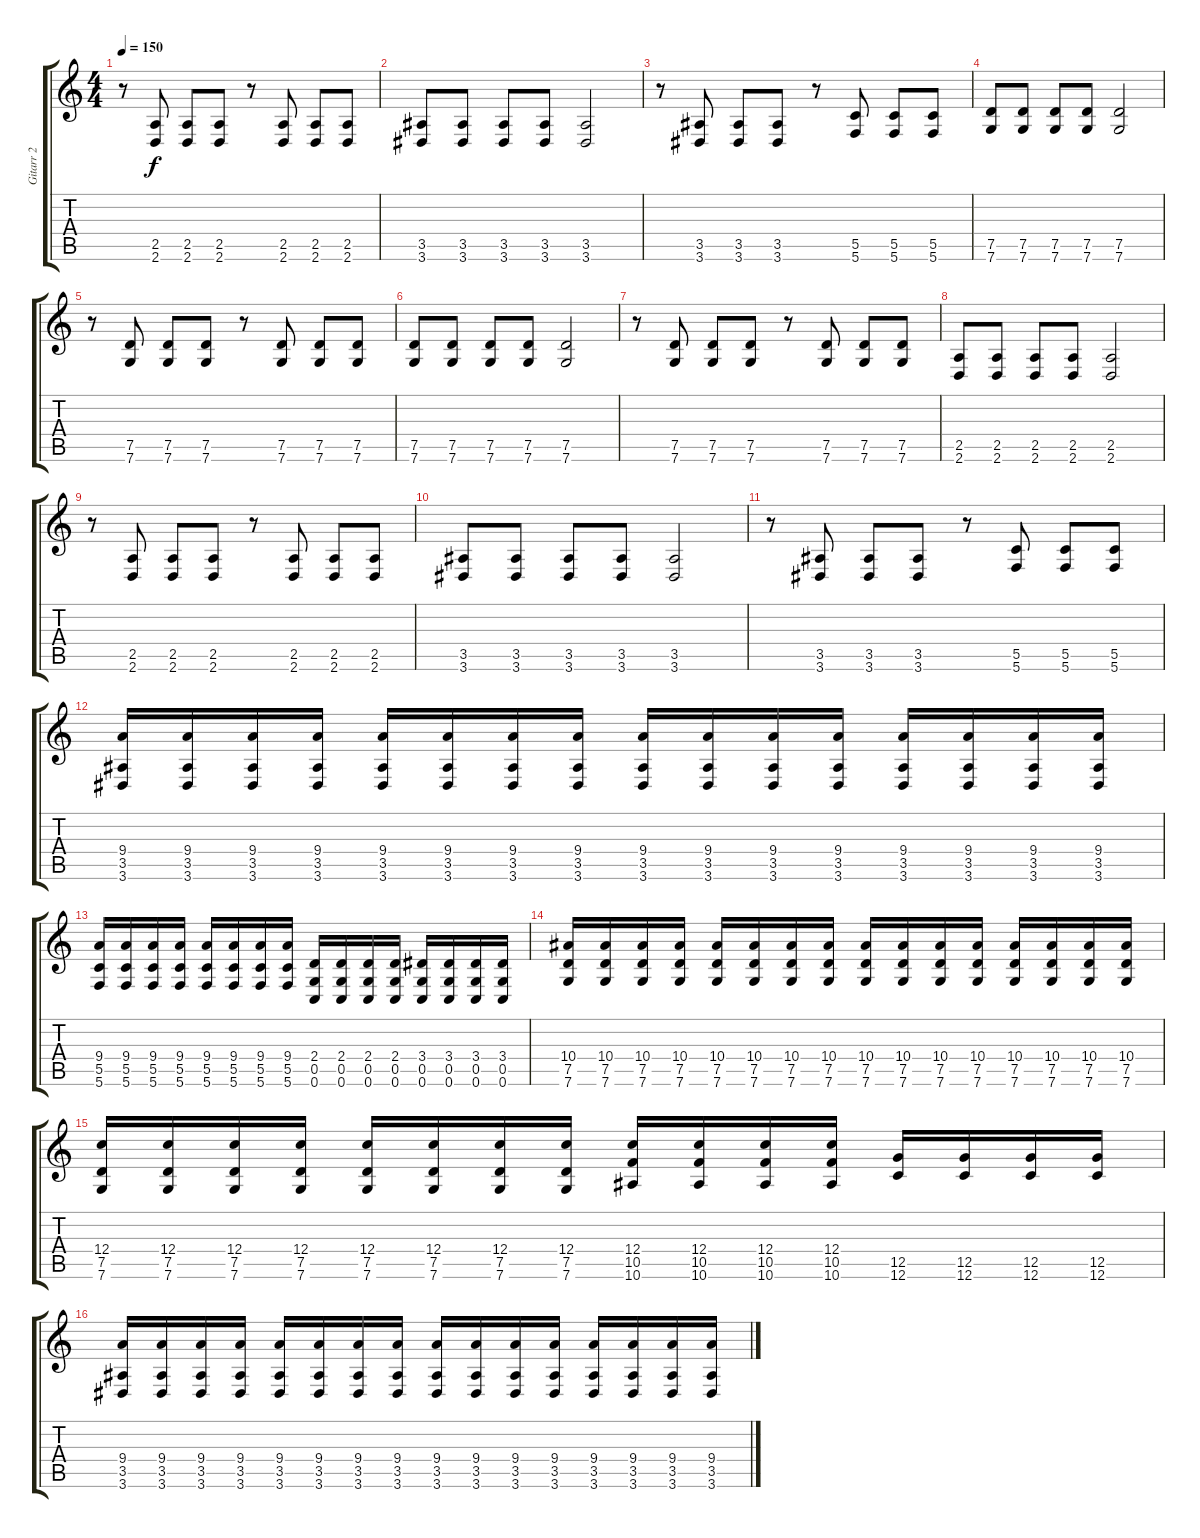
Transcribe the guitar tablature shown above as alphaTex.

\track ("Gitarr 2" "Gitarr 2") {instrument distortionguitar}
\staff {score tabs}
\tuning (D4 A3 F3 C3 G2 C2) {hide}
\ts (4 4)
\tempo 150
\clef g2
\ks c
r.8{dy f} (2.5 2.6).8 (2.5 2.6).8 (2.5 2.6).8 r.8 (2.5 2.6).8 (2.5 2.6).8 (2.5 2.6).8 |
(3.5 3.6).8 (3.5 3.6).8 (3.5 3.6).8 (3.5 3.6).8 (3.5 3.6).2 |
r.8 (3.5 3.6).8 (3.5 3.6).8 (3.5 3.6).8 r.8 (5.5 5.6).8 (5.5 5.6).8 (5.5 5.6).8 |
(7.5 7.6).8 (7.5 7.6).8 (7.5 7.6).8 (7.5 7.6).8 (7.5 7.6).2 |
r.8 (7.5 7.6).8 (7.5 7.6).8 (7.5 7.6).8 r.8 (7.5 7.6).8 (7.5 7.6).8 (7.5 7.6).8 |
(7.5 7.6).8 (7.5 7.6).8 (7.5 7.6).8 (7.5 7.6).8 (7.5 7.6).2 |
r.8 (7.5 7.6).8 (7.5 7.6).8 (7.5 7.6).8 r.8 (7.5 7.6).8 (7.5 7.6).8 (7.5 7.6).8 |
(2.5 2.6).8 (2.5 2.6).8 (2.5 2.6).8 (2.5 2.6).8 (2.5 2.6).2 |
r.8 (2.5 2.6).8 (2.5 2.6).8 (2.5 2.6).8 r.8 (2.5 2.6).8 (2.5 2.6).8 (2.5 2.6).8 |
(3.5 3.6).8 (3.5 3.6).8 (3.5 3.6).8 (3.5 3.6).8 (3.5 3.6).2 |
r.8 (3.5 3.6).8 (3.5 3.6).8 (3.5 3.6).8 r.8 (5.5 5.6).8 (5.5 5.6).8 (5.5 5.6).8 |
(9.4 3.5 3.6).16 (9.4 3.5 3.6).16 (9.4 3.5 3.6).16 (9.4 3.5 3.6).16 (9.4 3.5 3.6).16 (9.4 3.5 3.6).16 (9.4 3.5 3.6).16 (9.4 3.5 3.6).16 (9.4 3.5 3.6).16 (9.4 3.5 3.6).16 (9.4 3.5 3.6).16 (9.4 3.5 3.6).16 (9.4 3.5 3.6).16 (9.4 3.5 3.6).16 (9.4 3.5 3.6).16 (9.4 3.5 3.6).16 |
(9.4 5.5 5.6).16 (9.4 5.5 5.6).16 (9.4 5.5 5.6).16 (9.4 5.5 5.6).16 (9.4 5.5 5.6).16 (9.4 5.5 5.6).16 (9.4 5.5 5.6).16 (9.4 5.5 5.6).16 (2.4 0.5 0.6).16 (2.4 0.5 0.6).16 (2.4 0.5 0.6).16 (2.4 0.5 0.6).16 (3.4 0.5 0.6).16 (3.4 0.5 0.6).16 (3.4 0.5 0.6).16 (3.4 0.5 0.6).16 |
(10.4 7.5 7.6).16 (10.4 7.5 7.6).16 (10.4 7.5 7.6).16 (10.4 7.5 7.6).16 (10.4 7.5 7.6).16 (10.4 7.5 7.6).16 (10.4 7.5 7.6).16 (10.4 7.5 7.6).16 (10.4 7.5 7.6).16 (10.4 7.5 7.6).16 (10.4 7.5 7.6).16 (10.4 7.5 7.6).16 (10.4 7.5 7.6).16 (10.4 7.5 7.6).16 (10.4 7.5 7.6).16 (10.4 7.5 7.6).16 |
(12.4 7.5 7.6).16 (12.4 7.5 7.6).16 (12.4 7.5 7.6).16 (12.4 7.5 7.6).16 (12.4 7.5 7.6).16 (12.4 7.5 7.6).16 (12.4 7.5 7.6).16 (12.4 7.5 7.6).16 (12.4 10.5 10.6).16 (12.4 10.5 10.6).16 (12.4 10.5 10.6).16 (12.4 10.5 10.6).16 (12.5 12.6).16 (12.5 12.6).16 (12.5 12.6).16 (12.5 12.6).16 |
(9.4 3.5 3.6).16 (9.4 3.5 3.6).16 (9.4 3.5 3.6).16 (9.4 3.5 3.6).16 (9.4 3.5 3.6).16 (9.4 3.5 3.6).16 (9.4 3.5 3.6).16 (9.4 3.5 3.6).16 (9.4 3.5 3.6).16 (9.4 3.5 3.6).16 (9.4 3.5 3.6).16 (9.4 3.5 3.6).16 (9.4 3.5 3.6).16 (9.4 3.5 3.6).16 (9.4 3.5 3.6).16 (9.4 3.5 3.6).16
